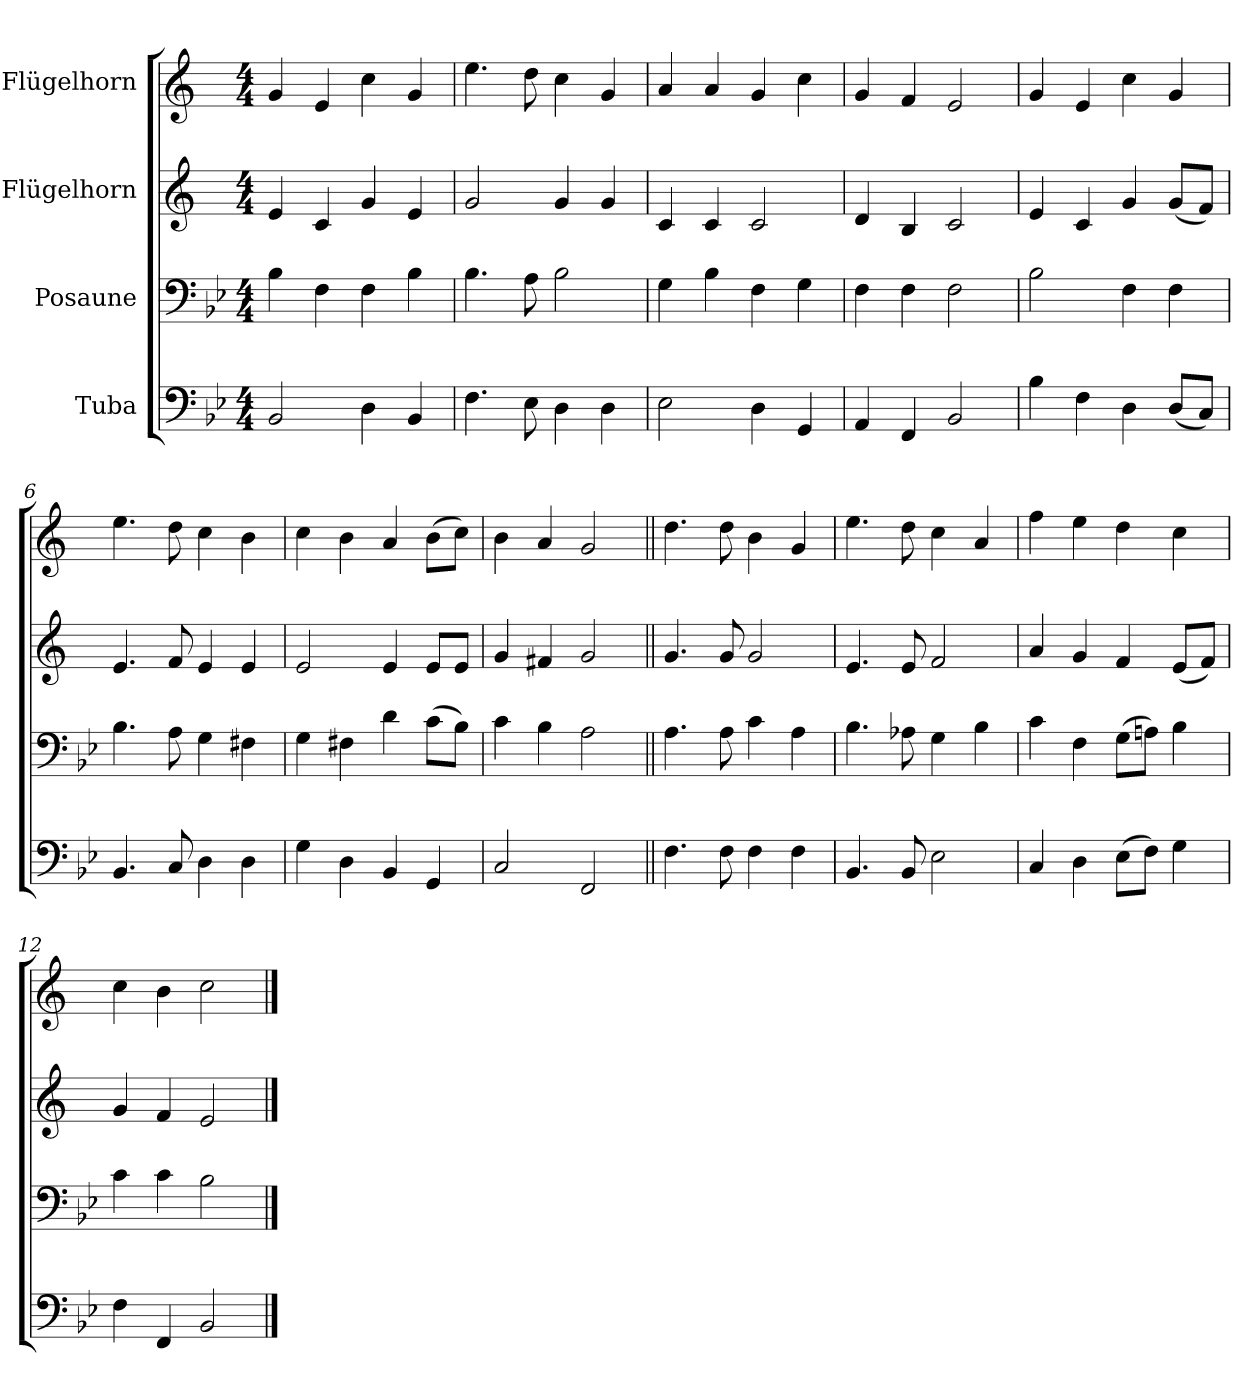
**kern	**kern	**kern	**kern
*part4	*part3	*part2	*part1
*staff4	*staff3	*staff2	*staff1
*I"Tuba	*I"Posaune	*I"Flügelhorn	*I"Flügelhorn
!!LO:PB:g=z
*clefF4	*clefF4	*clefG2	*clefG2
*	*	*ITrd1c2	*ITrd1c2
*k[b-e-]	*k[b-e-]	*k[b-e-]	*k[b-e-]
*B-:	*B-:	*B-:	*B-:
*M4/4	*M4/4	*M4/4	*M4/4
=1	=1	=1	=1
2BB-i/	4B-i\	4di/	4fi/
.	4Fi\	4B-i/	4di/
4Di\	4Fi\	4fi/	4b-i\
4BB-i/	4B-i\	4di/	4fi/
=2	=2	=2	=2
4.Fi\	4.B-i\	2fi/	4.ddi\
8E-i\	8Ai\	.	8cci\
4Di\	2B-i\	4fi/	4b-i\
4Di\	.	4fi/	4fi/
=3	=3	=3	=3
2E-i\	4Gi\	4B-i/	4gi/
.	4B-i\	4B-i/	4gi/
4Di\	4Fi\	2B-i/	4fi/
4GGi/	4Gi\	.	4b-i\
=4	=4	=4	=4
4AAi/	4Fi\	4ci/	4fi/
4FFi/	4Fi\	4Ai/	4e-i/
2BB-i/	2Fi\	2B-i/	2di/
!!LO:LB:g=z
=5	=5	=5	=5
4B-i\	2B-i\	4di/	4fi/
4Fi\	.	4B-i/	4di/
4Di\	4Fi\	4fi/	4b-i\
(8Di/L	4Fi\	(8fi/L	4fi/
8Ci/J)	.	8e-i/J)	.
=6	=6	=6	=6
4.BB-i/	4.B-i\	4.di/	4.ddi\
8Ci/	8Ai\	8e-i/	8cci\
4Di\	4Gi\	4di/	4b-i\
4Di\	4F#Xi\	4di/	4ai\
=7	=7	=7	=7
4Gi\	4Gi\	2di/	4b-i\
4Di\	4F#Xi\	.	4ai\
4BB-i/	4di\	4di/	4gi/
4GGi/	(8ci\L	8di/L	(8ai\L
.	8B-i\J)	8di/J	8b-i\J)
=8	=8	=8	=8
2Ci/	4ci\	4fi/	4ai\
.	4B-i\	4eni/	4gi/
2FFi/	2Ai\	2fi/	2fi/
!!LO:LB:g=z
=9||	=9||	=9||	=9||
4.Fi\	4.Ai\	4.fi/	4.cci\
8Fi\	8Ai\	8fi/	8cci\
4Fi\	4ci\	2fi/	4ai\
4Fi\	4Ai\	.	4fi/
=10	=10	=10	=10
4.BB-i/	4.B-i\	4.di/	4.ddi\
8BB-i/	8A-Xi\	8di/	8cci\
2E-i\	4Gi\	2e-i/	4b-i\
.	4B-i\	.	4gi/
=11	=11	=11	=11
4Ci/	4ci\	4gi/	4ee-i\
4Di\	4Fi\	4fi/	4ddi\
(8E-i\L	(8Gi\L	4e-i/	4cci\
8Fi\J)	8Ani\J)	.	.
4Gi\	4B-i\	(8di/L	4b-i\
.	.	8e-i/J)	.
=12	=12	=12	=12
4Fi\	4ci\	4fi/	4b-i\
4FFi/	4ci\	4e-i/	4ai\
2BB-i/	2B-i\	2di/	2b-i\
==	==	==	==
*-	*-	*-	*-
